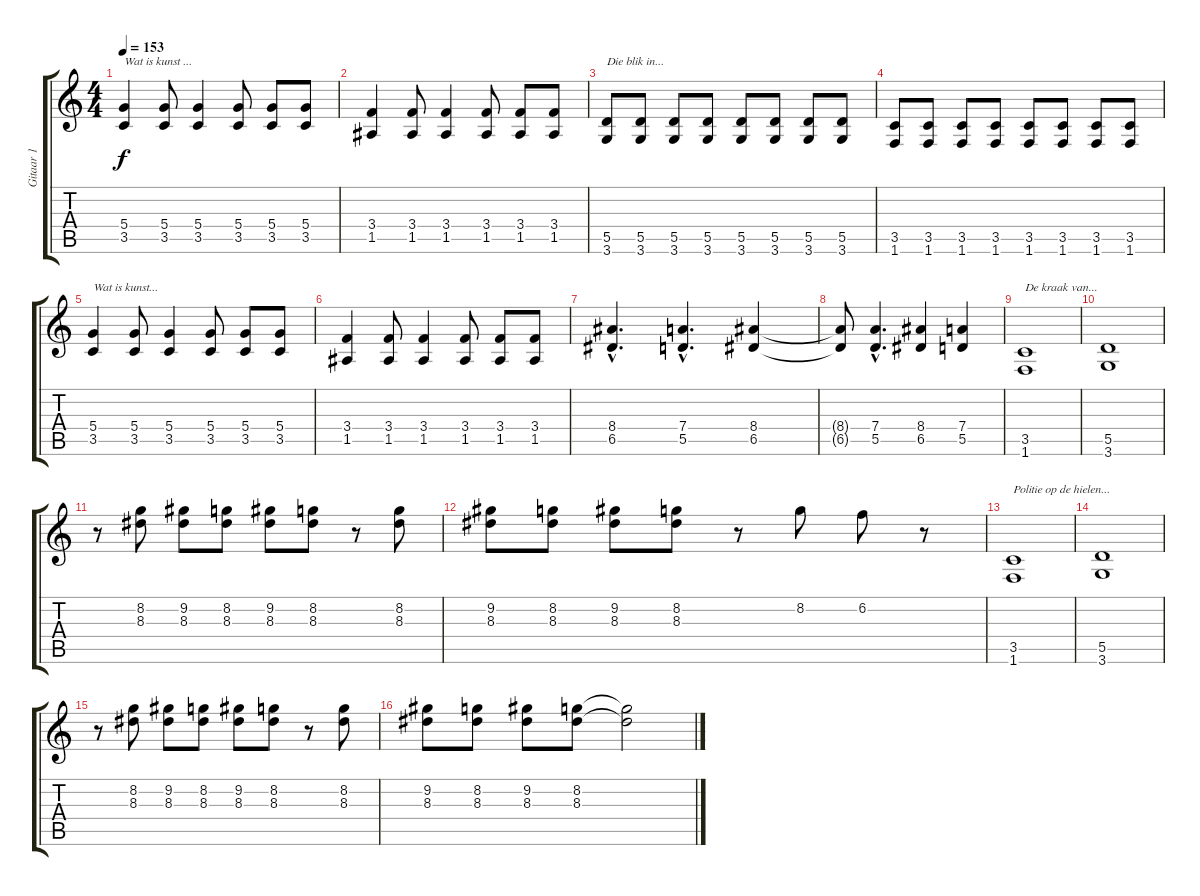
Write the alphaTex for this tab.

\track ("Gitaar 1" "Gitaar 1") {instrument distortionguitar}
\staff {score tabs}
\tuning (E4 B3 G3 D3 A2 E2) {hide}
\ts (4 4)
\tempo 153
\clef g2
\ks c
(5.4 3.5).4{txt "Wat is kunst ..." dy f instrument distortionguitar} (5.4 3.5).8 (5.4 3.5).4 (5.4 3.5).8 (5.4 3.5).8 (5.4 3.5).8 |
(3.4 1.5).4 (3.4 1.5).8 (3.4 1.5).4 (3.4 1.5).8 (3.4 1.5).8 (3.4 1.5).8 |
(5.5 3.6).8{txt "Die blik in..." instrument electricguitarmuted} (5.5 3.6).8 (5.5 3.6).8 (5.5 3.6).8 (5.5 3.6).8 (5.5 3.6).8 (5.5 3.6).8 (5.5 3.6).8 |
(3.5 1.6).8 (3.5 1.6).8 (3.5 1.6).8 (3.5 1.6).8 (3.5 1.6).8 (3.5 1.6).8 (3.5 1.6).8 (3.5 1.6).8 |
(5.4 3.5).4{txt "Wat is kunst..." instrument distortionguitar} (5.4 3.5).8 (5.4 3.5).4 (5.4 3.5).8 (5.4 3.5).8 (5.4 3.5).8 |
(3.4 1.5).4 (3.4 1.5).8 (3.4 1.5).4 (3.4 1.5).8 (3.4 1.5).8 (3.4 1.5).8 |
(8.4{hac} 6.5{hac}).4{d} (7.4{hac} 5.5{hac}).4{d} (8.4 6.5).4 |
(8.4{t} 6.5{t}).8 (7.4{hac} 5.5{hac}).4{d} (8.4 6.5).4 (7.4 5.5).4 |
(3.5 1.6).1{txt "De kraak van..."} |
(5.5 3.6).1 |
r.8 (8.2 8.3).8 (9.2 8.3).8 (8.2 8.3).8 (9.2 8.3).8 (8.2 8.3).8 r.8 (8.2 8.3).8 |
(9.2 8.3).8 (8.2 8.3).8 (9.2 8.3).8 (8.2 8.3).8 r.8 8.2.8 6.2.8 r.8 |
(3.5 1.6).1{txt "Politie op de hielen..."} |
(5.5 3.6).1 |
r.8 (8.2 8.3).8 (9.2 8.3).8 (8.2 8.3).8 (9.2 8.3).8 (8.2 8.3).8 r.8 (8.2 8.3).8 |
(9.2 8.3).8 (8.2 8.3).8 (9.2 8.3).8 (8.2 8.3).8 (8.2{t} 8.3{t}).2
